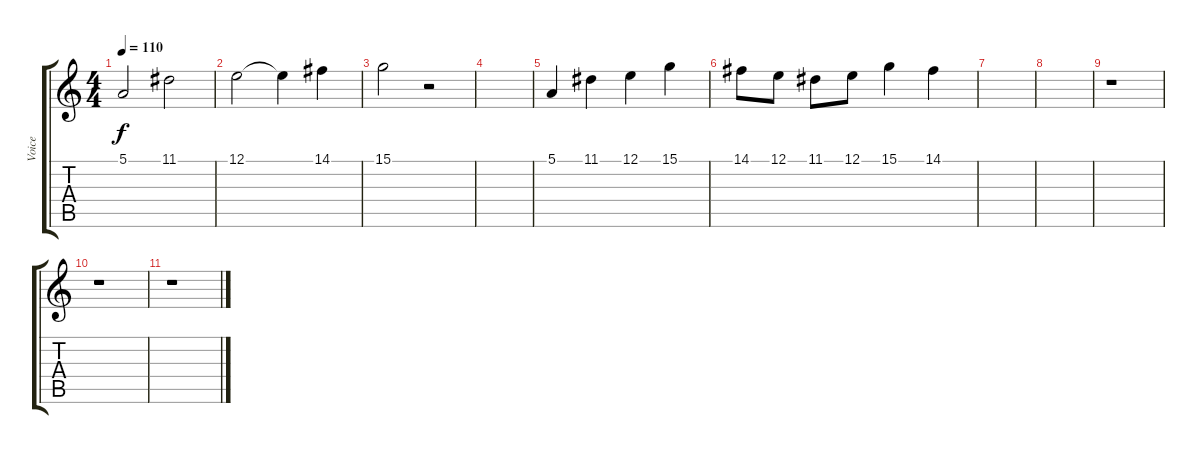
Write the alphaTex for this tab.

\track ("Voice" "Voice") {instrument choiraahs}
\staff {score tabs}
\tuning (E4 B3 G3 D3 A2 E2) {hide}
\ts (4 4)
\tempo 110
\clef g2
\ks c
5.1.2{dy f volume 13} 11.1.2 |
12.1.2 12.1{t}.4 14.1.4 |
15.1.2 r.2 |
|
5.1.4 11.1.4 12.1.4 15.1.4 |
14.1.8 12.1.8 11.1.8 12.1.8 15.1.4 14.1.4 |
|
|
r.1 |
r.1 |
r.1
